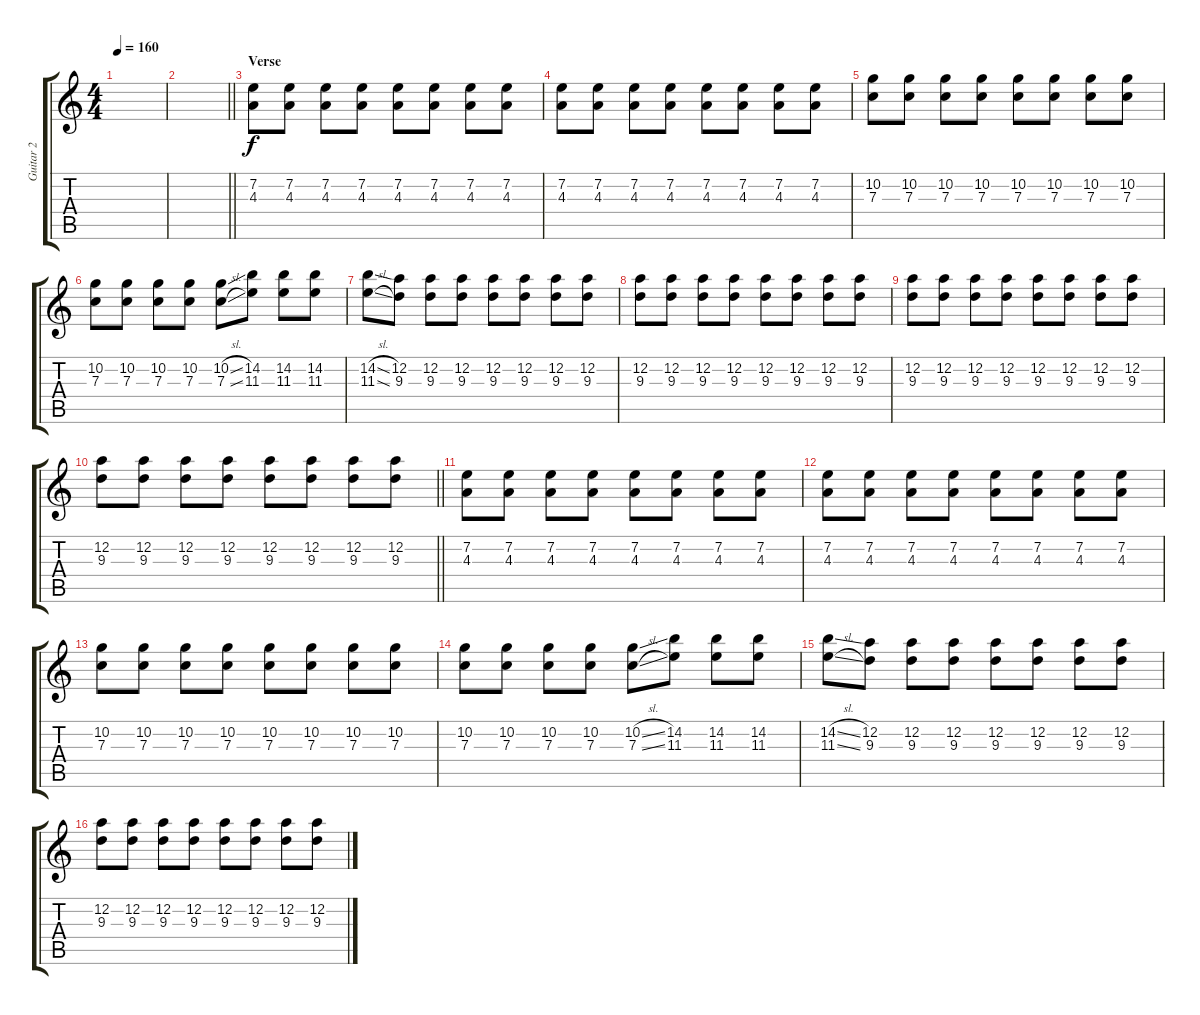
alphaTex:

\track ("Guitar 2" "Guitar 2") {instrument distortionguitar}
\staff {score tabs}
\tuning (D4 A3 F3 C3 G2 C2) {hide}
\ts (4 4)
\tempo 160
\clef g2
\ks c
|
\barLineRight lightlight
|
\section ("" "Verse")
(7.2 4.3).8 (7.2 4.3).8 (7.2 4.3).8 (7.2 4.3).8 (7.2 4.3).8 (7.2 4.3).8 (7.2 4.3).8 (7.2 4.3).8 |
(7.2 4.3).8 (7.2 4.3).8 (7.2 4.3).8 (7.2 4.3).8 (7.2 4.3).8 (7.2 4.3).8 (7.2 4.3).8 (7.2 4.3).8 |
(10.2 7.3).8 (10.2 7.3).8 (10.2 7.3).8 (10.2 7.3).8 (10.2 7.3).8 (10.2 7.3).8 (10.2 7.3).8 (10.2 7.3).8 |
(10.2 7.3).8 (10.2 7.3).8 (10.2 7.3).8 (10.2 7.3).8 (10.2{sl} 7.3{sl}).8 (14.2 11.3).8 (14.2 11.3).8 (14.2 11.3).8 |
(14.2{sl} 11.3{sl}).8 (12.2 9.3).8 (12.2 9.3).8 (12.2 9.3).8 (12.2 9.3).8 (12.2 9.3).8 (12.2 9.3).8 (12.2 9.3).8 |
(12.2 9.3).8 (12.2 9.3).8 (12.2 9.3).8 (12.2 9.3).8 (12.2 9.3).8 (12.2 9.3).8 (12.2 9.3).8 (12.2 9.3).8 |
(12.2 9.3).8{volume 5} (12.2 9.3).8 (12.2 9.3).8 (12.2 9.3).8 (12.2 9.3).8 (12.2 9.3).8 (12.2 9.3).8 (12.2 9.3).8 |
\barLineRight lightlight
(12.2 9.3).8 (12.2 9.3).8 (12.2 9.3).8 (12.2 9.3).8 (12.2 9.3).8 (12.2 9.3).8 (12.2 9.3).8 (12.2 9.3).8 |
\section ("" "")
(7.2 4.3).8{volume 9} (7.2 4.3).8 (7.2 4.3).8 (7.2 4.3).8 (7.2 4.3).8 (7.2 4.3).8 (7.2 4.3).8 (7.2 4.3).8 |
(7.2 4.3).8 (7.2 4.3).8 (7.2 4.3).8 (7.2 4.3).8 (7.2 4.3).8 (7.2 4.3).8 (7.2 4.3).8 (7.2 4.3).8 |
(10.2 7.3).8 (10.2 7.3).8 (10.2 7.3).8 (10.2 7.3).8 (10.2 7.3).8 (10.2 7.3).8 (10.2 7.3).8 (10.2 7.3).8 |
(10.2 7.3).8 (10.2 7.3).8 (10.2 7.3).8 (10.2 7.3).8 (10.2{sl} 7.3{sl}).8 (14.2 11.3).8 (14.2 11.3).8 (14.2 11.3).8 |
(14.2{sl} 11.3{sl}).8 (12.2 9.3).8 (12.2 9.3).8 (12.2 9.3).8 (12.2 9.3).8 (12.2 9.3).8 (12.2 9.3).8 (12.2 9.3).8 |
(12.2 9.3).8 (12.2 9.3).8 (12.2 9.3).8 (12.2 9.3).8 (12.2 9.3).8 (12.2 9.3).8 (12.2 9.3).8 (12.2 9.3).8
